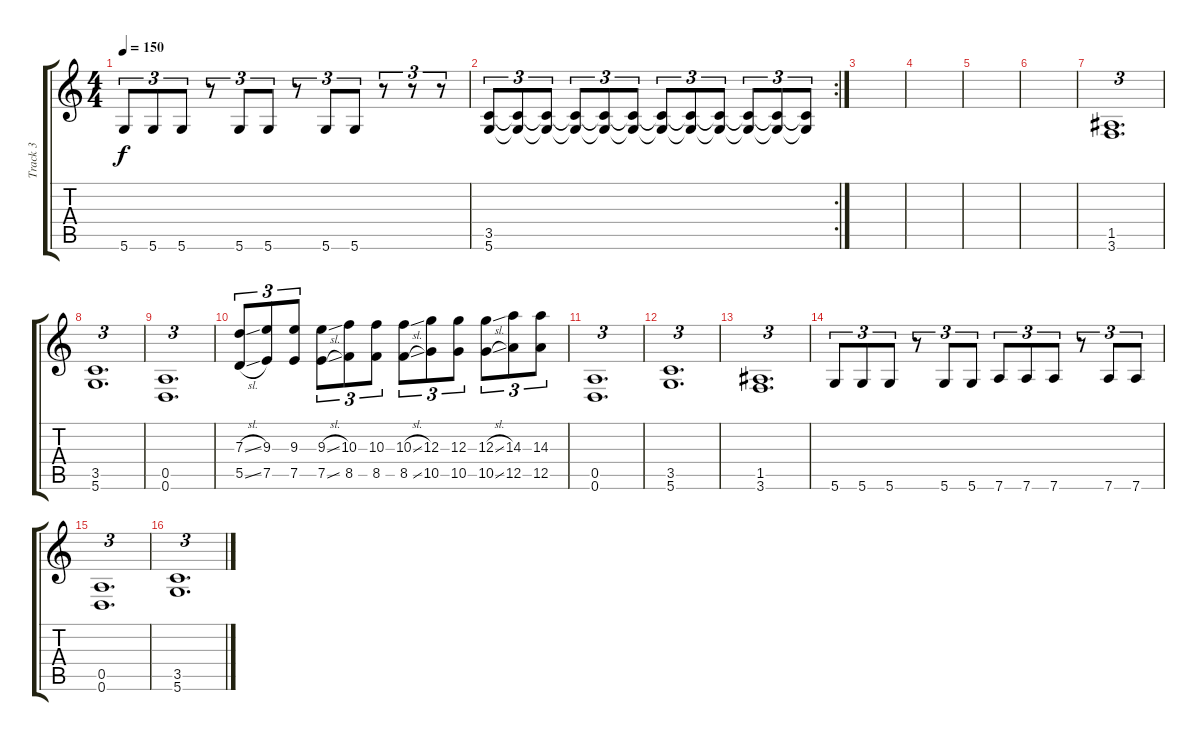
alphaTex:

\track ("Track 3" "Track 3") {instrument distortionguitar}
\staff {score tabs}
\tuning (E4 B3 G3 D3 A2 D2) {hide}
\ts (4 4)
\tempo 150
\clef g2
\ks c
5.6.8{tu (3 2) dy f} 5.6.8{tu (3 2)} 5.6.8{tu (3 2)} r.8{tu (3 2)} 5.6.8{tu (3 2)} 5.6.8{tu (3 2)} r.8{tu (3 2)} 5.6.8{tu (3 2)} 5.6.8{tu (3 2)} r.8{tu (3 2)} r.8{tu (3 2)} r.8{tu (3 2)} |
\rc 2
(3.5 5.6).8{tu (3 2)} (3.5{t} 5.6{t}).8{tu (3 2)} (3.5{t} 5.6{t}).8{tu (3 2)} (3.5{t} 5.6{t}).8{tu (3 2)} (3.5{t} 5.6{t}).8{tu (3 2)} (3.5{t} 5.6{t}).8{tu (3 2)} (3.5{t} 5.6{t}).8{tu (3 2)} (3.5{t} 5.6{t}).8{tu (3 2)} (3.5{t} 5.6{t}).8{tu (3 2)} (3.5{t} 5.6{t}).8{tu (3 2)} (3.5{t} 5.6{t}).8{tu (3 2)} (3.5{t} 5.6{t}).8{tu (3 2)} |
|
|
|
|
(1.5 3.6).1{d tu (3 2)} |
(3.5 5.6).1{d tu (3 2)} |
(0.5 0.6).1{d tu (3 2)} |
(7.3{sl} 5.5{sl}).8{tu (3 2)} (9.3 7.5).8{tu (3 2)} (9.3 7.5).8{tu (3 2)} (9.3{sl} 7.5{sl}).8{tu (3 2)} (10.3 8.5).8{tu (3 2)} (10.3 8.5).8{tu (3 2)} (10.3{sl} 8.5{sl}).8{tu (3 2)} (12.3 10.5).8{tu (3 2)} (12.3 10.5).8{tu (3 2)} (12.3{sl} 10.5{sl}).8{tu (3 2)} (14.3 12.5).8{tu (3 2)} (14.3 12.5).8{tu (3 2)} |
(0.5 0.6).1{d tu (3 2)} |
(3.5 5.6).1{d tu (3 2)} |
(1.5 3.6).1{d tu (3 2)} |
5.6.8{tu (3 2)} 5.6.8{tu (3 2)} 5.6.8{tu (3 2)} r.8{tu (3 2)} 5.6.8{tu (3 2)} 5.6.8{tu (3 2)} 7.6.8{tu (3 2)} 7.6.8{tu (3 2)} 7.6.8{tu (3 2)} r.8{tu (3 2)} 7.6.8{tu (3 2)} 7.6.8{tu (3 2)} |
(0.5 0.6).1{d tu (3 2)} |
(3.5 5.6).1{d tu (3 2)}
